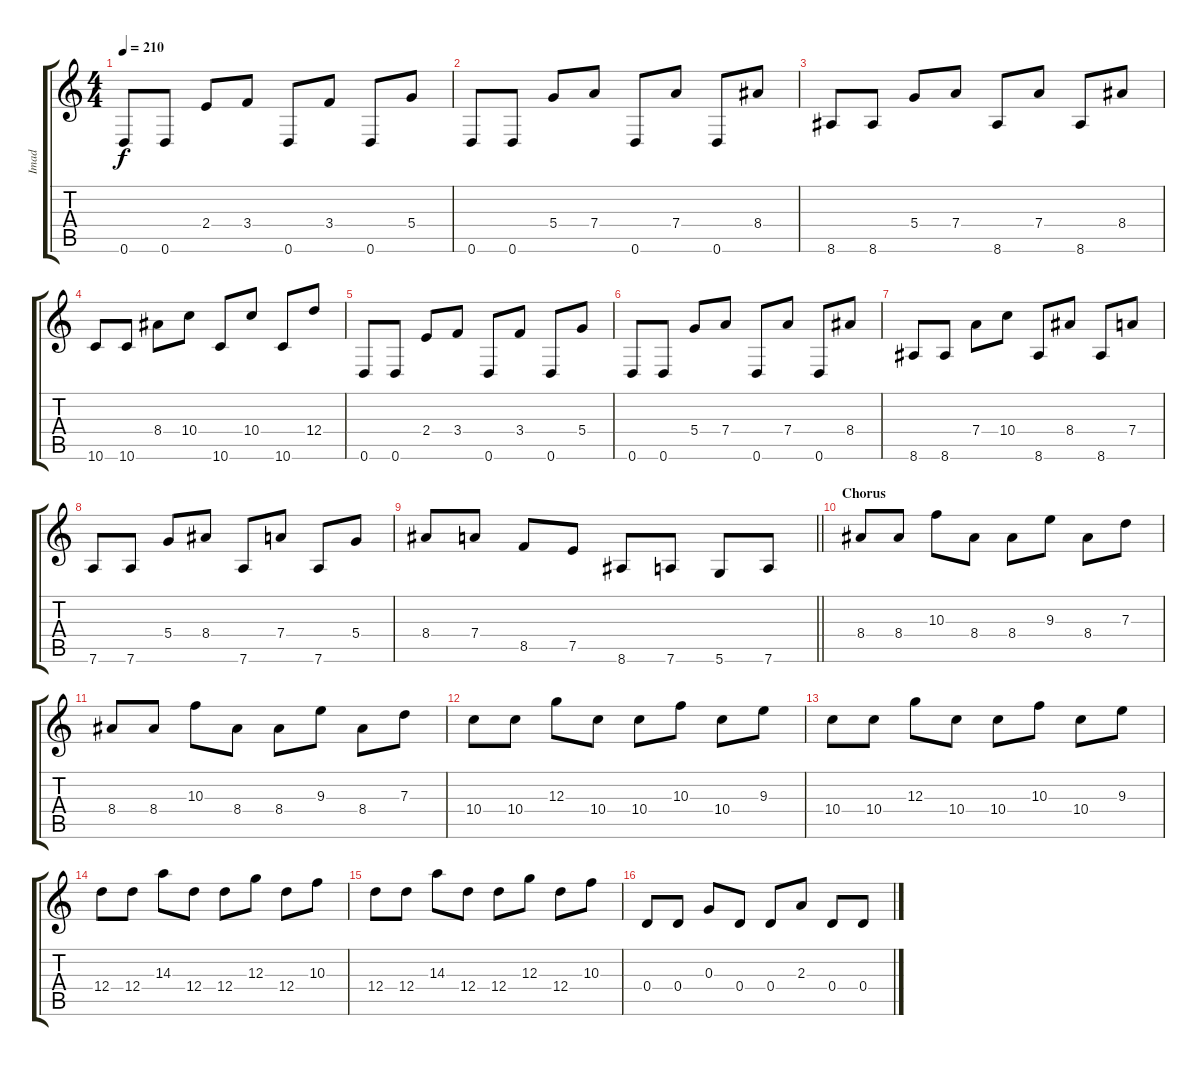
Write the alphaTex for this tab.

\track ("Imad" "Imad") {instrument distortionguitar}
\staff {score tabs}
\tuning (E4 B3 G3 D3 A2 D2) {hide}
\ts (4 4)
\tempo 210
\clef g2
\ks c
0.6.8{dy f} 0.6.8 2.4.8 3.4.8 0.6.8 3.4.8 0.6.8 5.4.8 |
0.6.8 0.6.8 5.4.8 7.4.8 0.6.8 7.4.8 0.6.8 8.4.8 |
8.6.8 8.6.8 5.4.8 7.4.8 8.6.8 7.4.8 8.6.8 8.4.8 |
10.6.8 10.6.8 8.4.8 10.4.8 10.6.8 10.4.8 10.6.8 12.4.8 |
0.6.8 0.6.8 2.4.8 3.4.8 0.6.8 3.4.8 0.6.8 5.4.8 |
0.6.8 0.6.8 5.4.8 7.4.8 0.6.8 7.4.8 0.6.8 8.4.8 |
8.6.8 8.6.8 7.4.8 10.4.8 8.6.8 8.4.8 8.6.8 7.4.8 |
7.6.8 7.6.8 5.4.8 8.4.8 7.6.8 7.4.8 7.6.8 5.4.8 |
\barLineRight lightlight
8.4.8 7.4.8 8.5.8 7.5.8 8.6.8 7.6.8 5.6.8 7.6.8 |
\section ("" "Chorus")
8.4.8 8.4.8 10.3.8 8.4.8 8.4.8 9.3.8 8.4.8 7.3.8 |
8.4.8 8.4.8 10.3.8 8.4.8 8.4.8 9.3.8 8.4.8 7.3.8 |
10.4.8 10.4.8 12.3.8 10.4.8 10.4.8 10.3.8 10.4.8 9.3.8 |
10.4.8 10.4.8 12.3.8 10.4.8 10.4.8 10.3.8 10.4.8 9.3.8 |
12.4.8 12.4.8 14.3.8 12.4.8 12.4.8 12.3.8 12.4.8 10.3.8 |
12.4.8 12.4.8 14.3.8 12.4.8 12.4.8 12.3.8 12.4.8 10.3.8 |
0.4.8 0.4.8 0.3.8 0.4.8 0.4.8 2.3.8 0.4.8 0.4.8
